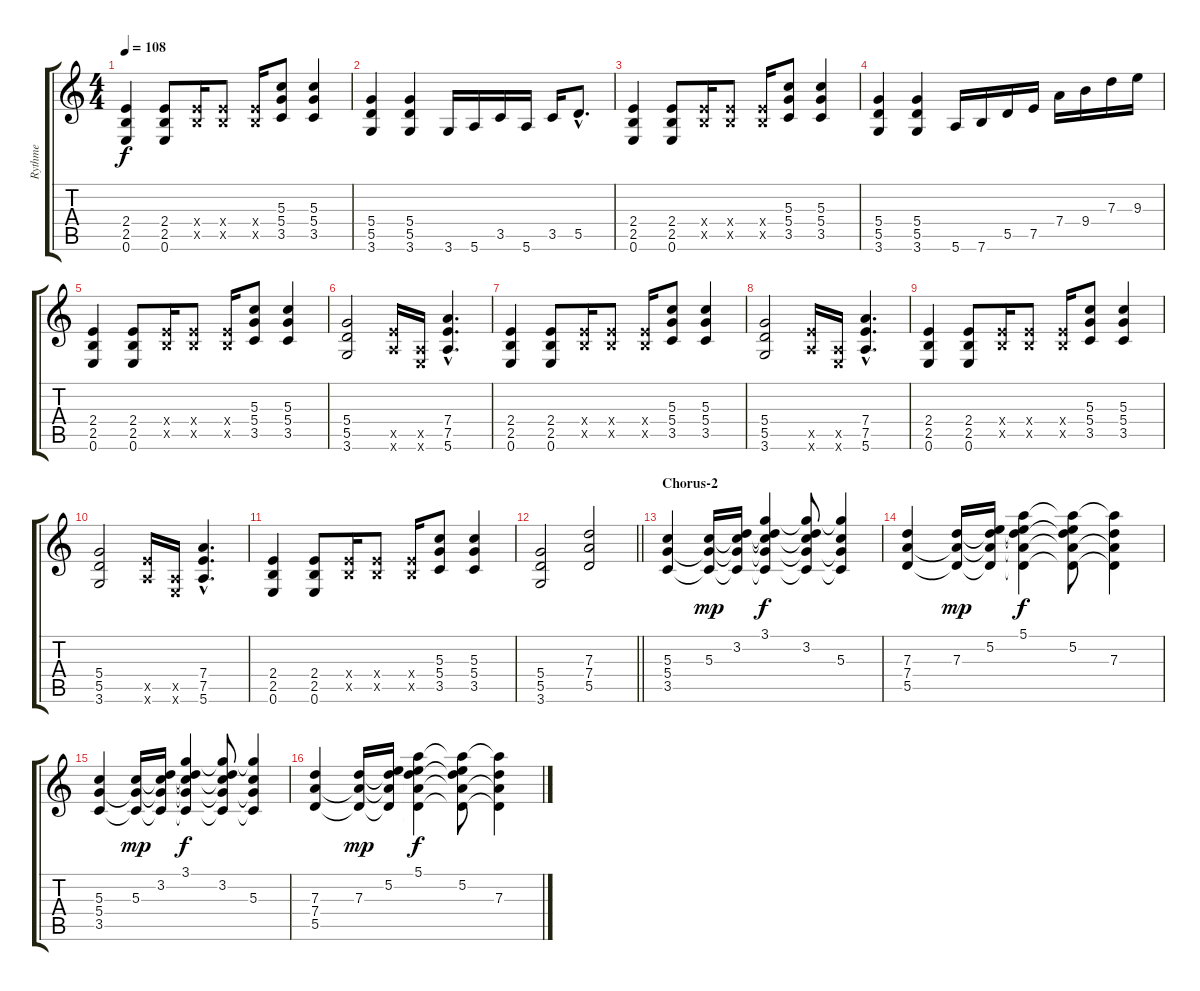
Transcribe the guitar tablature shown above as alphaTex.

\track ("Rythme" "Rythme") {instrument distortionguitar}
\staff {score tabs}
\tuning (E4 B3 G3 D3 A2 E2) {hide}
\ts (4 4)
\tempo 108
\clef g2
\ks c
(2.4 2.5 0.6).4{dy f} (2.4 2.5 0.6).8 (2.4{x} 2.5{x}).16 (2.4{x} 2.5{x}).8 (2.4{x} 2.5{x}).16 (5.3 5.4 3.5).8 (5.3 5.4 3.5).4 |
(5.4 5.5 3.6).4 (5.4 5.5 3.6).4 3.6.16 5.6.16 3.5.16 5.6.16 3.5.16 5.5{hac}.8{d} |
(2.4 2.5 0.6).4 (2.4 2.5 0.6).8 (2.4{x} 2.5{x}).16 (2.4{x} 2.5{x}).8 (2.4{x} 2.5{x}).16 (5.3 5.4 3.5).8 (5.3 5.4 3.5).4 |
(5.4 5.5 3.6).4 (5.4 5.5 3.6).4 5.6.16 7.6.16 5.5.16 7.5.16 7.4.16 9.4.16 7.3.16 9.3.16 |
(2.4 2.5 0.6).4 (2.4 2.5 0.6).8 (2.4{x} 2.5{x}).16 (2.4{x} 2.5{x}).8 (2.4{x} 2.5{x}).16 (5.3 5.4 3.5).8 (5.3 5.4 3.5).4 |
(5.4 5.5 3.6).2 (7.5{x} 5.6{x}).16 (0.5{x} 0.6{x}).16 (7.4{hac} 7.5{hac} 5.6{hac}).4{d} |
(2.4 2.5 0.6).4 (2.4 2.5 0.6).8 (2.4{x} 2.5{x}).16 (2.4{x} 2.5{x}).8 (2.4{x} 2.5{x}).16 (5.3 5.4 3.5).8 (5.3 5.4 3.5).4 |
(5.4 5.5 3.6).2 (7.5{x} 5.6{x}).16 (0.5{x} 0.6{x}).16 (7.4{hac} 7.5{hac} 5.6{hac}).4{d} |
(2.4 2.5 0.6).4 (2.4 2.5 0.6).8 (2.4{x} 2.5{x}).16 (2.4{x} 2.5{x}).8 (2.4{x} 2.5{x}).16 (5.3 5.4 3.5).8 (5.3 5.4 3.5).4 |
(5.4 5.5 3.6).2 (7.5{x} 5.6{x}).16 (0.5{x} 0.6{x}).16 (7.4{hac} 7.5{hac} 5.6{hac}).4{d} |
(2.4 2.5 0.6).4 (2.4 2.5 0.6).8 (2.4{x} 2.5{x}).16 (2.4{x} 2.5{x}).8 (2.4{x} 2.5{x}).16 (5.3 5.4 3.5).8 (5.3 5.4 3.5).4 |
\barLineRight lightlight
(5.4 5.5 3.6).2 (7.3 7.4 5.5).2 |
\section ("" "Chorus-2")
(5.3 5.4 3.5).4 (5.3 5.4{t} 3.5{t}).16{dy mp} (3.2 5.3{t} 5.4{t} 3.5{t}).16 (3.1 3.2{t} 5.3{t} 5.4{t} 3.5{t}).4{dy f} (3.1{t} 3.2 5.3{t} 5.4{t} 3.5{t}).8 (3.1{t} 5.3 5.4{t} 3.5{t}).4 |
(7.3 7.4 5.5).4 (7.3 7.4{t} 5.5{t}).16{dy mp} (5.2 7.3{t} 7.4{t} 5.5{t}).16 (5.1 5.2{t} 7.3{t} 7.4{t} 5.5{t}).4{dy f} (5.1{t} 5.2 7.3{t} 7.4{t} 5.5{t}).8 (5.1{t} 7.3 7.4{t} 5.5{t}).4 |
(5.3 5.4 3.5).4 (5.3 5.4{t} 3.5{t}).16{dy mp} (3.2 5.3{t} 5.4{t} 3.5{t}).16 (3.1 3.2{t} 5.3{t} 5.4{t} 3.5{t}).4{dy f} (3.1{t} 3.2 5.3{t} 5.4{t} 3.5{t}).8 (3.1{t} 5.3 5.4{t} 3.5{t}).4 |
(7.3 7.4 5.5).4 (7.3 7.4{t} 5.5{t}).16{dy mp} (5.2 7.3{t} 7.4{t} 5.5{t}).16 (5.1 5.2{t} 7.3{t} 7.4{t} 5.5{t}).4{dy f} (5.1{t} 5.2 7.3{t} 7.4{t} 5.5{t}).8 (5.1{t} 7.3 7.4{t} 5.5{t}).4
